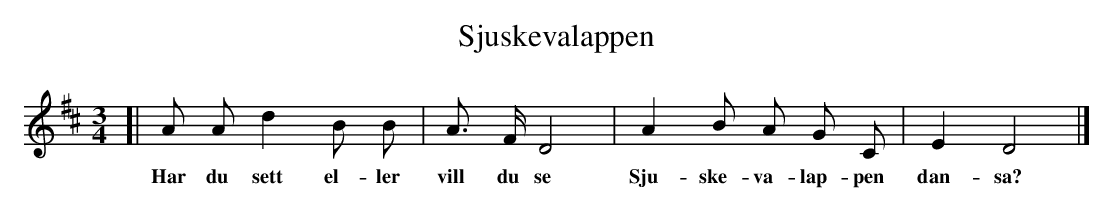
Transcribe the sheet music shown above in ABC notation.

X:1
T: Sjuskevalappen
M: 3/4
L: 1/8
K: D
[| A A d2 B B | A> F D4 | A2 B A G C | E2 D4 |]
w: Har du sett el-ler vill du se Sju-ske-va-lap-pen dan-sa?
